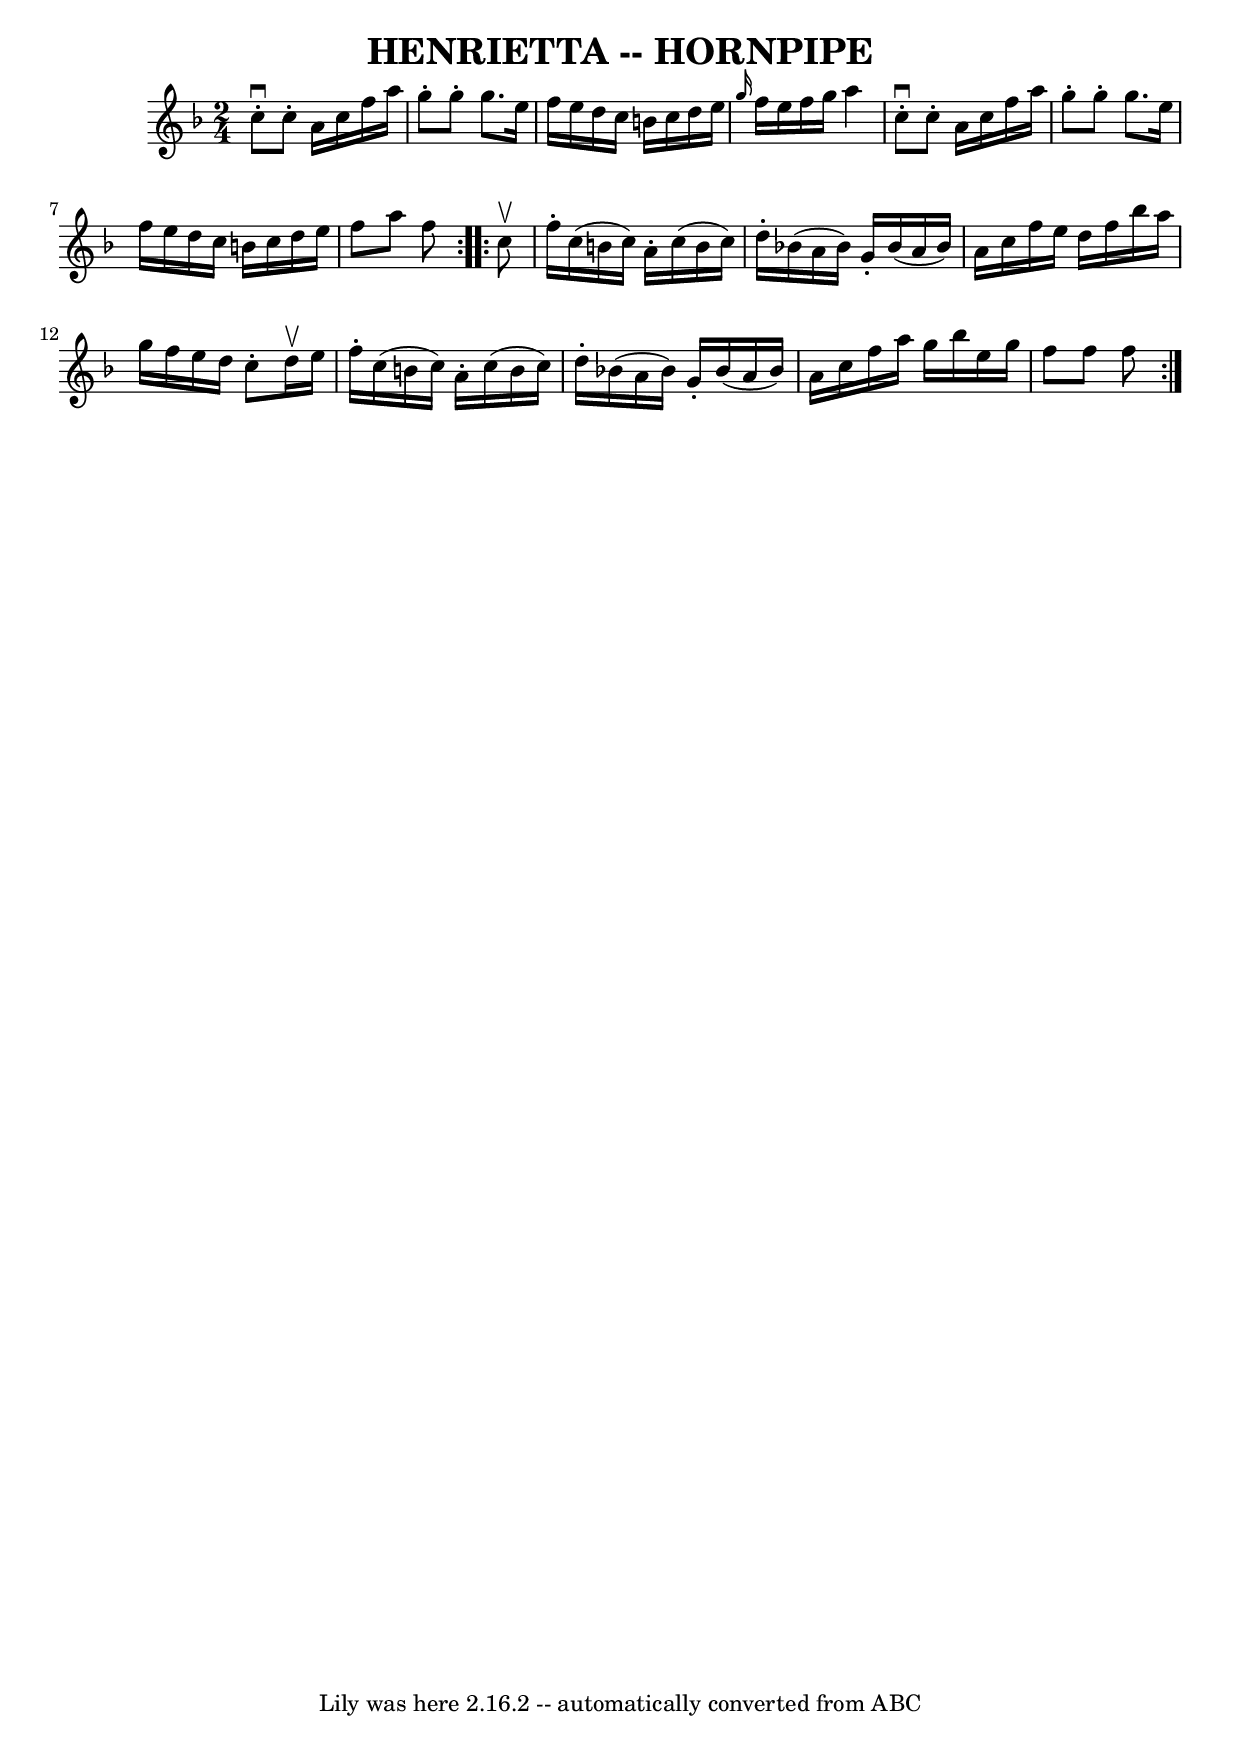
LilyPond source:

\version "2.7.40"
\include "Mammoth.ily"
\header {
	%% book = "Ryan's Mammoth Collection of Fiddle Tunes"
	crossRefNumber = "1"
	footnotes = ""
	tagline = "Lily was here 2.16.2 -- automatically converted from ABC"
	title = "HENRIETTA -- HORNPIPE"
}
voicedefault =  {


\repeat volta 2 {
\time 2/4 
\key f \major c''8^\downbow-. c''8 -. a'16 c''16 f''16   
 a''16    |
 g''8 -. g''8 -. g''8. e''16    |
 f''16    
e''16 d''16 c''16 b'16 c''16 d''16 e''16    |
 
\grace { g''16  } f''16 e''16 f''16 g''16 a''4    |
     
c''8^\downbow-. c''8 -. a'16 c''16 f''16 a''16    |
 g''8 
-. g''8 -. g''8. e''16    |
 f''16 e''16 d''16 c''16    
b'16 c''16 d''16 e''16    |
 f''8 a''8 f''8    }     
\repeat volta 2 { c''8^\upbow       |
 f''16 -. c''16 (b'16    
c''16) a'16 -. c''16 (b'16 c''16)   |
 d''16 -.   
bes'!16 (a'16 bes'16) g'16 -. bes'16 (a'16 bes'16)   
|
 a'16 c''16 f''16 e''16 d''16 f''16 bes''16    
a''16    |
 g''16 f''16 e''16 d''16 c''8 -. d''16^\upbow 
 e''16    |
     |
 f''16 -. c''16 (b'16 c''16)   
a'16 -. c''16 (b'16 c''16)   |
 d''16 -. bes'!16 (a'16  
 bes'16) g'16 -. bes'16 (a'16 bes'16)   |
 a'16    
c''16 f''16 a''16 g''16 bes''16 e''16 g''16    |
   
f''8 f''8 f''8    }   
}

\score{
    <<

	\context Staff="default"
	{
	    \voicedefault 
	}

    >>
	\layout {
	}
	\midi {}
}
